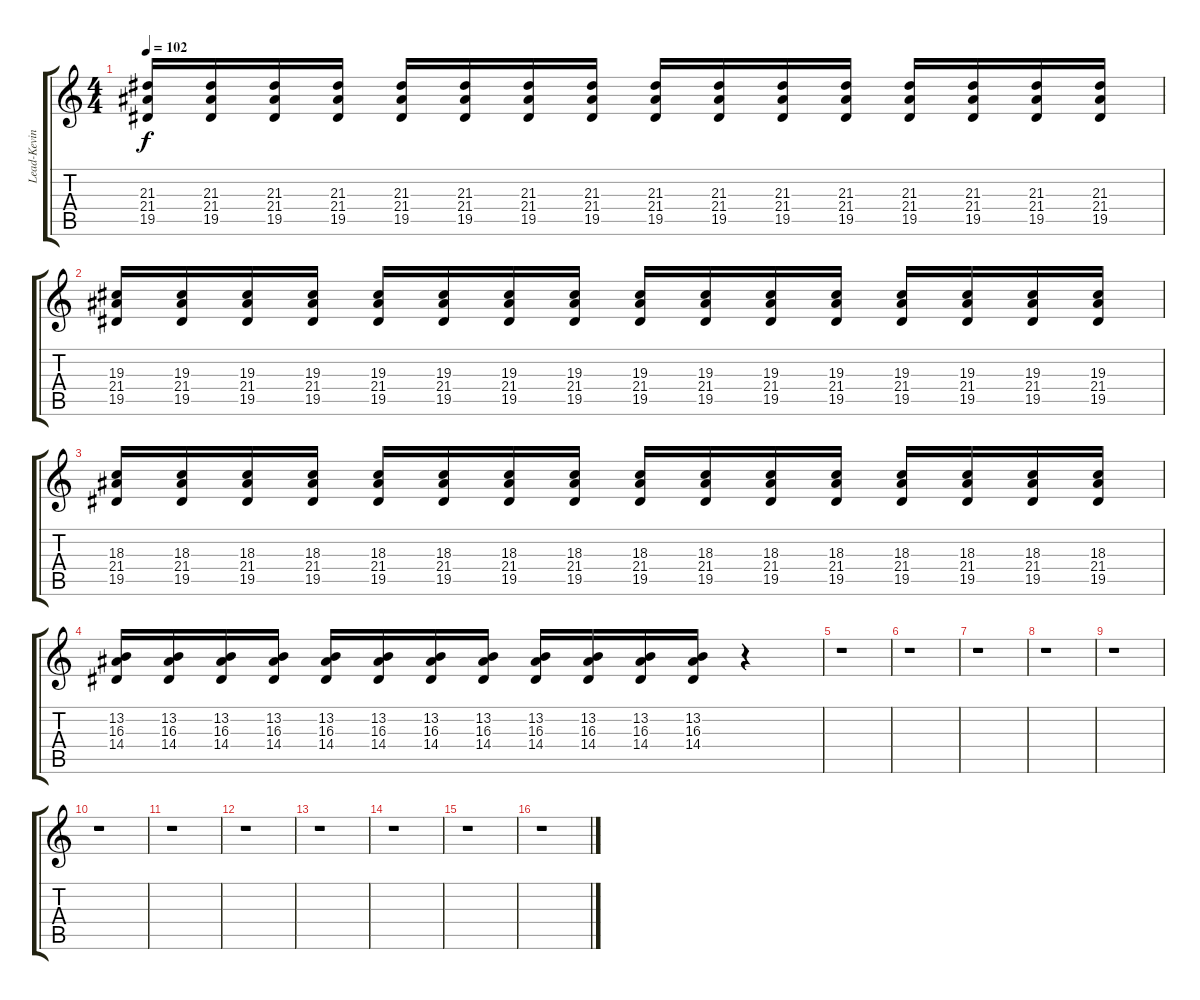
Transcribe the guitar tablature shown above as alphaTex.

\track ("Lead-Kevin Moore" "Lead-Kevin") {instrument pad3polysynth}
\staff {score tabs}
\tuning (Eb4 Bb3 Gb3 Db3 Ab2 Eb2) {hide}
\ts (4 4)
\tempo 102
\clef g2
\ks c
(21.3 21.4 19.5).16{dy f volume 10 instrument acousticgrandpiano} (21.3 21.4 19.5).16 (21.3 21.4 19.5).16 (21.3 21.4 19.5).16 (21.3 21.4 19.5).16 (21.3 21.4 19.5).16 (21.3 21.4 19.5).16 (21.3 21.4 19.5).16 (21.3 21.4 19.5).16 (21.3 21.4 19.5).16 (21.3 21.4 19.5).16 (21.3 21.4 19.5).16 (21.3 21.4 19.5).16 (21.3 21.4 19.5).16 (21.3 21.4 19.5).16 (21.3 21.4 19.5).16 |
(19.3 21.4 19.5).16 (19.3 21.4 19.5).16 (19.3 21.4 19.5).16 (19.3 21.4 19.5).16 (19.3 21.4 19.5).16 (19.3 21.4 19.5).16 (19.3 21.4 19.5).16 (19.3 21.4 19.5).16 (19.3 21.4 19.5).16 (19.3 21.4 19.5).16 (19.3 21.4 19.5).16 (19.3 21.4 19.5).16 (19.3 21.4 19.5).16 (19.3 21.4 19.5).16 (19.3 21.4 19.5).16 (19.3 21.4 19.5).16 |
(18.3 21.4 19.5).16 (18.3 21.4 19.5).16 (18.3 21.4 19.5).16 (18.3 21.4 19.5).16 (18.3 21.4 19.5).16 (18.3 21.4 19.5).16 (18.3 21.4 19.5).16 (18.3 21.4 19.5).16 (18.3 21.4 19.5).16 (18.3 21.4 19.5).16 (18.3 21.4 19.5).16 (18.3 21.4 19.5).16 (18.3 21.4 19.5).16 (18.3 21.4 19.5).16 (18.3 21.4 19.5).16 (18.3 21.4 19.5).16 |
(13.2 16.3 14.4).16 (13.2 16.3 14.4).16 (13.2 16.3 14.4).16 (13.2 16.3 14.4).16 (13.2 16.3 14.4).16 (13.2 16.3 14.4).16 (13.2 16.3 14.4).16 (13.2 16.3 14.4).16 (13.2 16.3 14.4).16 (13.2 16.3 14.4).16 (13.2 16.3 14.4).16 (13.2 16.3 14.4).16 r.4 |
r.1 |
r.1 |
r.1 |
r.1 |
r.1 |
r.1 |
r.1 |
r.1 |
r.1 |
r.1 |
r.1 |
r.1
